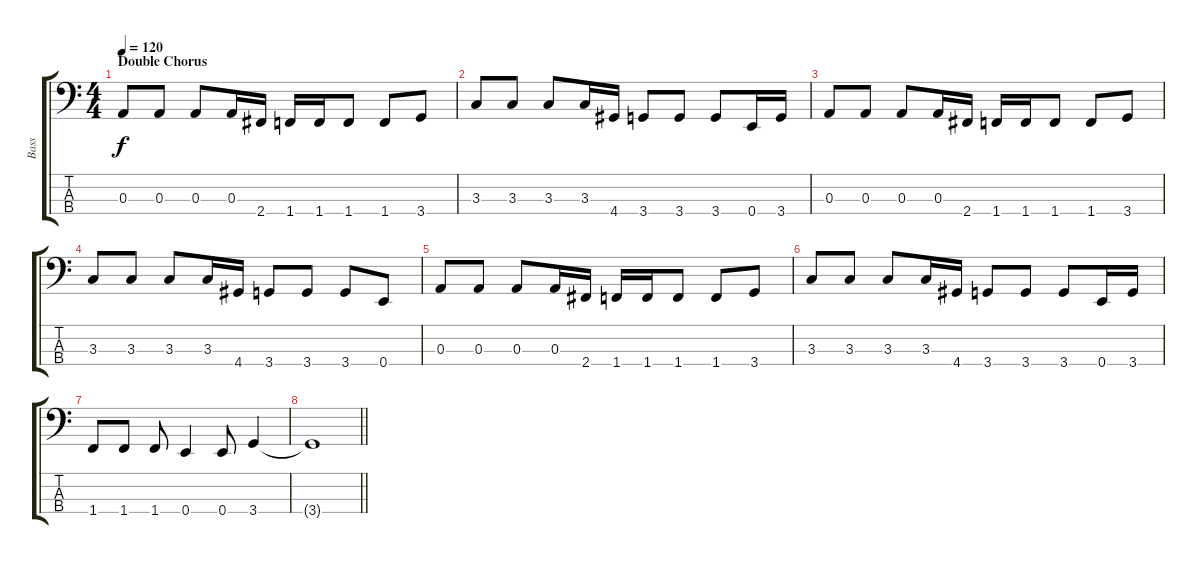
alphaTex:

\track ("Bass" "Bass") {instrument electricbasspick}
\staff {score tabs}
\tuning (G2 D2 A1 E1) {hide}
\ts (4 4)
\section ("" "Double Chorus")
\tempo 120
\clef f4
\ks c
0.3.8{dy f} 0.3.8 0.3.8 0.3.16 2.4.16 1.4.16 1.4.16 1.4.8 1.4.8 3.4.8 |
3.3.8 3.3.8 3.3.8 3.3.16 4.4.16 3.4.8 3.4.8 3.4.8 0.4.16 3.4.16 |
0.3.8 0.3.8 0.3.8 0.3.16 2.4.16 1.4.16 1.4.16 1.4.8 1.4.8 3.4.8 |
3.3.8 3.3.8 3.3.8 3.3.16 4.4.16 3.4.8 3.4.8 3.4.8 0.4.8 |
0.3.8 0.3.8 0.3.8 0.3.16 2.4.16 1.4.16 1.4.16 1.4.8 1.4.8 3.4.8 |
3.3.8 3.3.8 3.3.8 3.3.16 4.4.16 3.4.8 3.4.8 3.4.8 0.4.16 3.4.16 |
1.4.8 1.4.8 1.4.8 0.4.4 0.4.8 3.4.4 |
\barLineRight lightlight
3.4{t}.1
